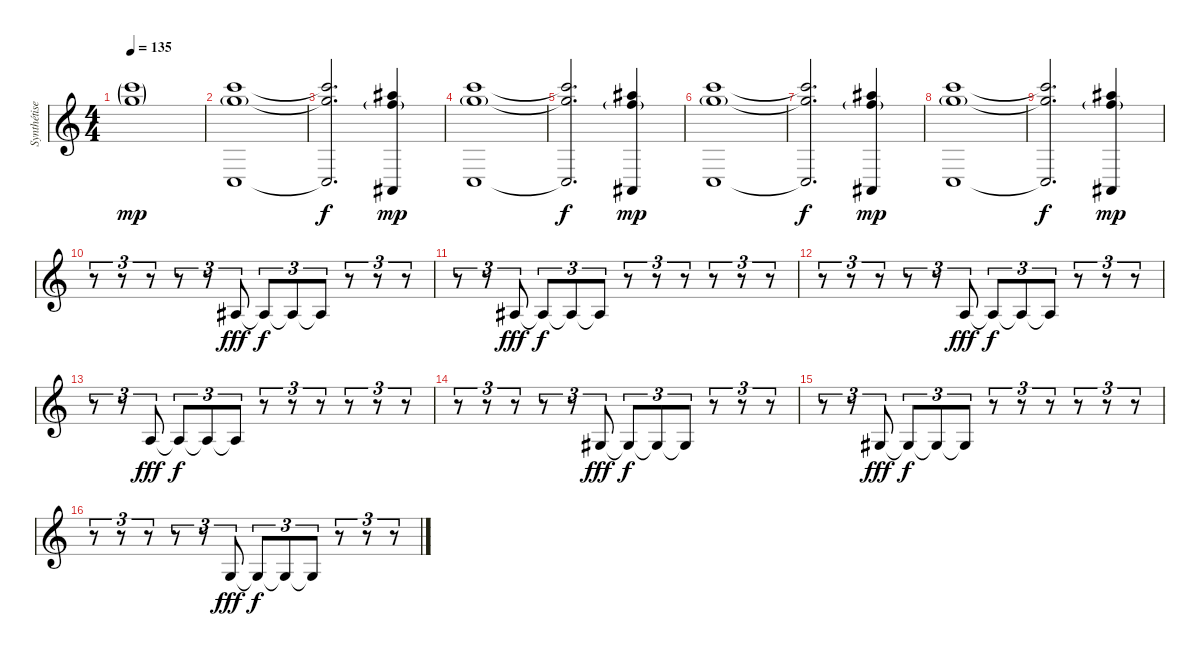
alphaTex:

\track ("Synthétiseur" "Synthétise") {instrument stringensemble2}
\staff {score}
\tuning (D4 A3 F3 C3 G2 C2) {hide}
\ts (4 4)
\tempo 135
\clef g2
\ks c
(20.1{be (custom 0 4 20 4 40 0 60 0) g} 20.2{be (custom 0 4 20 4 40 0 60 0) g}).1{dy mp} |
(22.1 22.2{g} 0.4).1 |
(22.1{t} 22.2{t} 0.4{t}).2{d dy f} (20.1 20.2{g} 3.5).4{dy mp} |
(22.1 22.2{g} 0.4).1 |
(22.1{t} 22.2{t} 0.4{t}).2{d dy f} (20.1 20.2{g} 3.5).4{dy mp} |
(22.1 22.2{g} 0.4).1 |
(22.1{t} 22.2{t} 0.4{t}).2{d dy f} (20.1 20.2{g} 3.5).4{dy mp} |
(22.1 22.2{g} 0.4).1 |
(22.1{t} 22.2{t} 0.4{t}).2{d dy f} (20.1 20.2{g} 3.5).4{dy mp} |
r.8{tu (3 2)} r.8{tu (3 2)} r.8{tu (3 2)} r.8{tu (3 2)} r.8{tu (3 2)} 5.3.8{tu (3 2) dy fff} 5.3{t}.8{tu (3 2) dy f} 5.3{t}.8{tu (3 2)} 5.3{t}.8{tu (3 2)} r.8{tu (3 2)} r.8{tu (3 2)} r.8{tu (3 2)} |
r.8{tu (3 2)} r.8{tu (3 2)} 5.3.8{tu (3 2) dy fff} 5.3{t}.8{tu (3 2) dy f} 5.3{t}.8{tu (3 2)} 5.3{t}.8{tu (3 2)} r.8{tu (3 2)} r.8{tu (3 2)} r.8{tu (3 2)} r.8{tu (3 2)} r.8{tu (3 2)} r.8{tu (3 2)} |
r.8{tu (3 2)} r.8{tu (3 2)} r.8{tu (3 2)} r.8{tu (3 2)} r.8{tu (3 2)} 4.3.8{tu (3 2) dy fff} 4.3{t}.8{tu (3 2) dy f} 4.3{t}.8{tu (3 2)} 4.3{t}.8{tu (3 2)} r.8{tu (3 2)} r.8{tu (3 2)} r.8{tu (3 2)} |
r.8{tu (3 2)} r.8{tu (3 2)} 4.3.8{tu (3 2) dy fff} 4.3{t}.8{tu (3 2) dy f} 4.3{t}.8{tu (3 2)} 4.3{t}.8{tu (3 2)} r.8{tu (3 2)} r.8{tu (3 2)} r.8{tu (3 2)} r.8{tu (3 2)} r.8{tu (3 2)} r.8{tu (3 2)} |
r.8{tu (3 2)} r.8{tu (3 2)} r.8{tu (3 2)} r.8{tu (3 2)} r.8{tu (3 2)} 3.3.8{tu (3 2) dy fff} 3.3{t}.8{tu (3 2) dy f} 3.3{t}.8{tu (3 2)} 3.3{t}.8{tu (3 2)} r.8{tu (3 2)} r.8{tu (3 2)} r.8{tu (3 2)} |
r.8{tu (3 2)} r.8{tu (3 2)} 3.3.8{tu (3 2) dy fff} 3.3{t}.8{tu (3 2) dy f} 3.3{t}.8{tu (3 2)} 3.3{t}.8{tu (3 2)} r.8{tu (3 2)} r.8{tu (3 2)} r.8{tu (3 2)} r.8{tu (3 2)} r.8{tu (3 2)} r.8{tu (3 2)} |
r.8{tu (3 2)} r.8{tu (3 2)} r.8{tu (3 2)} r.8{tu (3 2)} r.8{tu (3 2)} 2.3.8{tu (3 2) dy fff} 2.3{t}.8{tu (3 2) dy f} 2.3{t}.8{tu (3 2)} 2.3{t}.8{tu (3 2)} r.8{tu (3 2)} r.8{tu (3 2)} r.8{tu (3 2)}
